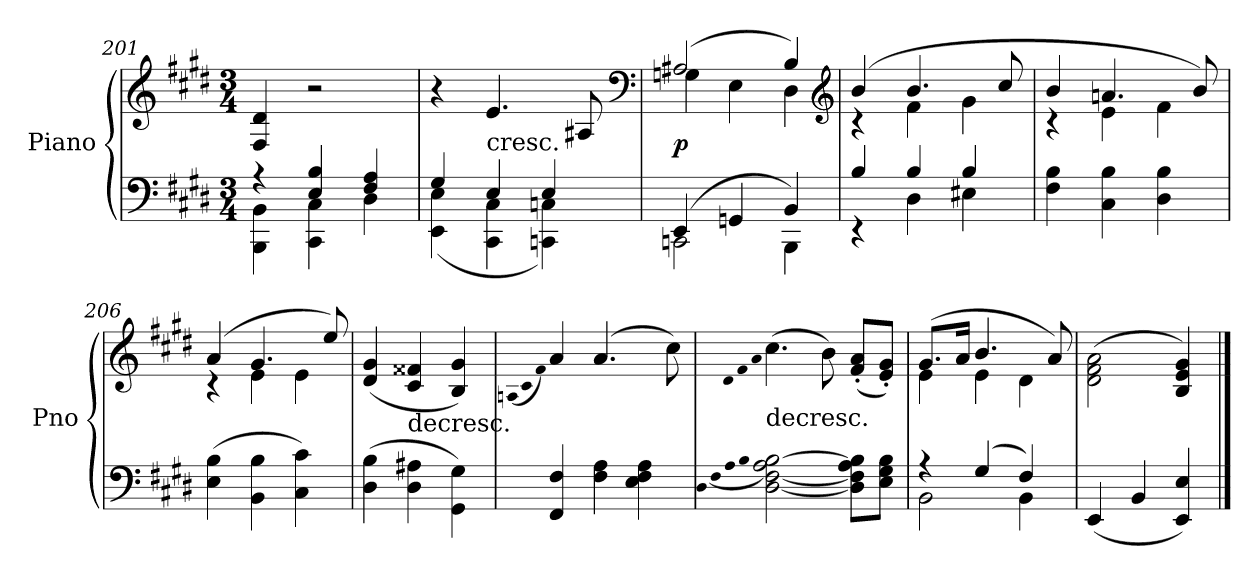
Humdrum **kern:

**kern	**kern	**dynam
*part1	*part1	*part1
*staff2	*staff1	*staff1/2
*I"Piano	*	*
*I'Pno	*	*
*clefF4	*clefG2	*
*k[f#c#g#d#]	*k[f#c#g#d#]	*
*E:	*E:	*
*M3/4	*M3/4	*
=201	=201	=201
*^	*	*
4r	4BBB\ 4BB\	4F#/ 4d#/	.
4E/ 4B/	4CC#\ 4C#\	2r	.
4F#/ 4A/	4D#\	.	.
=202	=202	=202	=202
4G#/	(4EE\ 4E\	4r	.
!	!	!LO:TX:c:t=cresc.	!
4E/	4CC#\ 4C#\	4.e/	.
4E/	4CCn\ 4Cn\)	.	.
.	.	8A#X/	.
*	*	*clefF4	*
=203	=203	=203	=203
*	*	*^	*
(4EE/	2CCn\	(2A#X/	4Gn\	p
4GGn/	.	.	4E\	.
4BB/)	4BBB\	4B/)	4D#\	.
*	*	*clefG2	*	*
=204	=204	=204	=204	=204
4B/	4r	(4b/	4r	.
4B/	4D#\	4.b/	4f#\	.
4B/	4E#X\	.	4g#\	.
.	.	8cc#/	.	.
*v	*v	*	*	*
=205	=205	=205	=205
4F#\ 4B\	4b/	4r	.
4C#\ 4B\	4.an/	4e\	.
4D#\ 4B\	.	4f#\	.
.	8b/)	.	.
=206	=206	=206	=206
(4E\ 4B\	(4a/	4r	.
4BB\ 4B\	4.g#/	4e\	.
4C#\ 4c#\)	.	4e\	.
.	8ee/)	.	.
*	*v	*v	*
=207	=207	=207
(4D#\ 4B\	(4d#/ 4g#/	.
!	!LO:TX:c:t=decresc.	!
4D#\ 4A#X\	4c#/ 4f##X/	.
4GG#\ 4G#\)	4B/ 4g#/)	.
=208	=208	=208
.	(qAn	.
.	qc#	.
.	qf#)	.
4FF#/ 4F#/	4a/	.
4F#\ 4A\	(4.a/	.
4E\ 4F#\ 4A\	.	.
.	8cc#\)	.
=209	=209	=209
qD#	.	.
(qF#	qd#	.
qA	qf#	.
qB	qa	.
!	!LO:TX:c:t=decresc.	!
[2D#\ [2F#\ 2A\ [2B\)	(4.cc#\	.
.	8b\)	.
8D#]\ 8F#]\ 8A\ 8B]\L	(8f#'/ 8a'/L	.
8E\ 8G#\ 8B\J	8e'/ 8g#'/J)	.
=210	=210	=210
*^	*^	*
4r	2BB\	(8.g#/L	4e\	.
.	.	16a/Jk	.	.
(4G#/	.	4.b/	4e\	.
4F#/)	4BB\	.	4d#\	.
.	.	8a/)	.	.
*v	*v	*	*	*
*	*v	*v	*
=211	=211	=211
(4EE/	(2d#\ 2f#\ 2a\	.
4BB/	.	.
4EE/ 4E/)	4B/ 4e/ 4g#/)	.
==	==	==
*-	*-	*-
